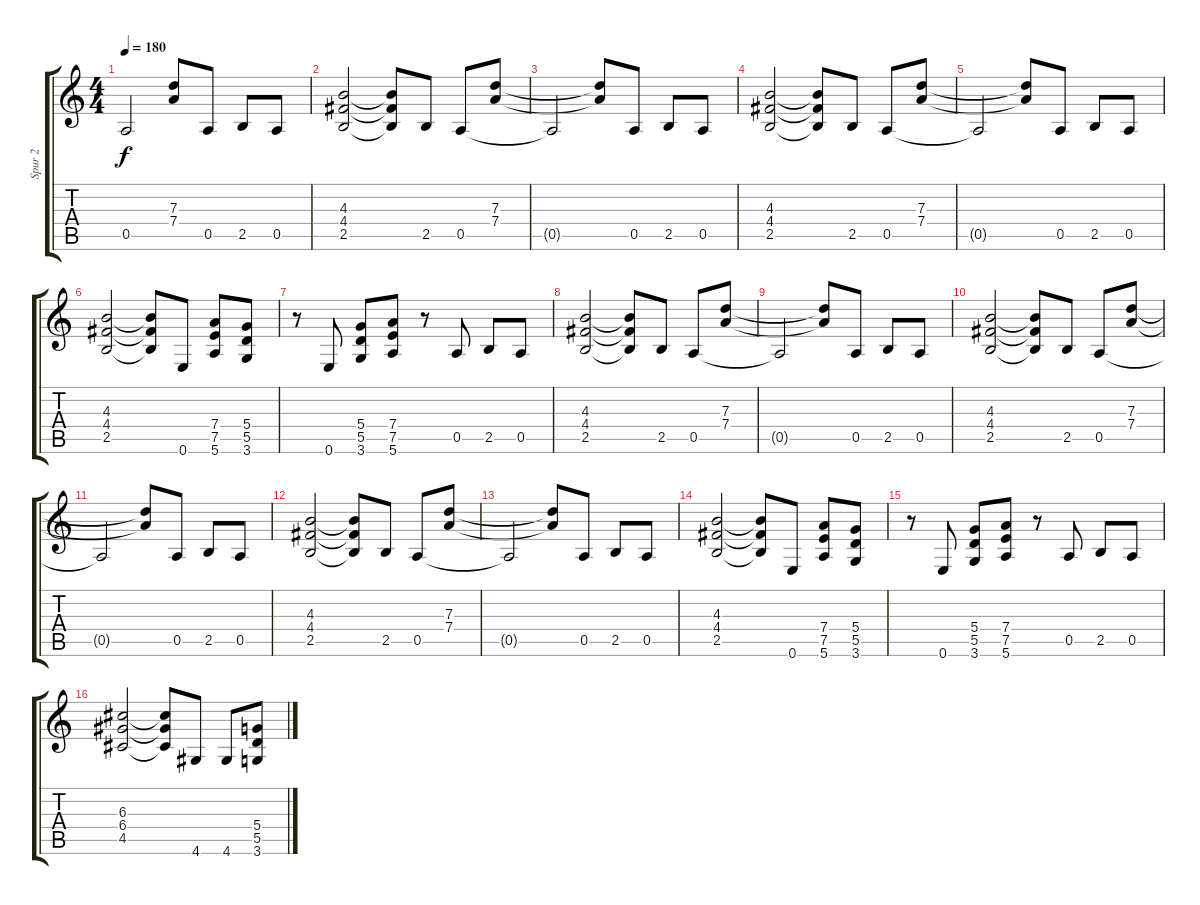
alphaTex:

\track ("Spur 2" "Spur 2") {instrument distortionguitar}
\staff {score tabs}
\tuning (E4 B3 G3 D3 A2 E2) {hide}
\ts (4 4)
\tempo 180
\clef g2
\ks c
0.5{t}.2{dy f} (7.3{t} 7.4{t}).8 0.5.8 2.5.8 0.5.8 |
(4.3 4.4 2.5).2 (4.3{t} 4.4{t} 2.5{t}).8 2.5.8 0.5.8 (7.3 7.4).8 |
0.5{t}.2 (7.3{t} 7.4{t}).8 0.5.8 2.5.8 0.5.8 |
(4.3 4.4 2.5).2 (4.3{t} 4.4{t} 2.5{t}).8 2.5.8 0.5.8 (7.3 7.4).8 |
0.5{t}.2 (7.3{t} 7.4{t}).8 0.5.8 2.5.8 0.5.8 |
(4.3 4.4 2.5).2 (4.3{t} 4.4{t} 2.5{t}).8 0.6.8 (7.4 7.5 5.6).8 (5.4 5.5 3.6).8 |
r.8 0.6.8 (5.4 5.5 3.6).8 (7.4 7.5 5.6).8 r.8 0.5.8 2.5.8 0.5.8 |
(4.3 4.4 2.5).2 (4.3{t} 4.4{t} 2.5{t}).8 2.5.8 0.5.8 (7.3 7.4).8 |
0.5{t}.2 (7.3{t} 7.4{t}).8 0.5.8 2.5.8 0.5.8 |
(4.3 4.4 2.5).2 (4.3{t} 4.4{t} 2.5{t}).8 2.5.8 0.5.8 (7.3 7.4).8 |
0.5{t}.2 (7.3{t} 7.4{t}).8 0.5.8 2.5.8 0.5.8 |
(4.3 4.4 2.5).2 (4.3{t} 4.4{t} 2.5{t}).8 2.5.8 0.5.8 (7.3 7.4).8 |
0.5{t}.2 (7.3{t} 7.4{t}).8 0.5.8 2.5.8 0.5.8 |
(4.3 4.4 2.5).2 (4.3{t} 4.4{t} 2.5{t}).8 0.6.8 (7.4 7.5 5.6).8 (5.4 5.5 3.6).8 |
r.8 0.6.8 (5.4 5.5 3.6).8 (7.4 7.5 5.6).8 r.8 0.5.8 2.5.8 0.5.8 |
(6.3 6.4 4.5).2 (6.3{t} 6.4{t} 4.5{t}).8 4.6.8 4.6.8 (5.4 5.5 3.6).8
